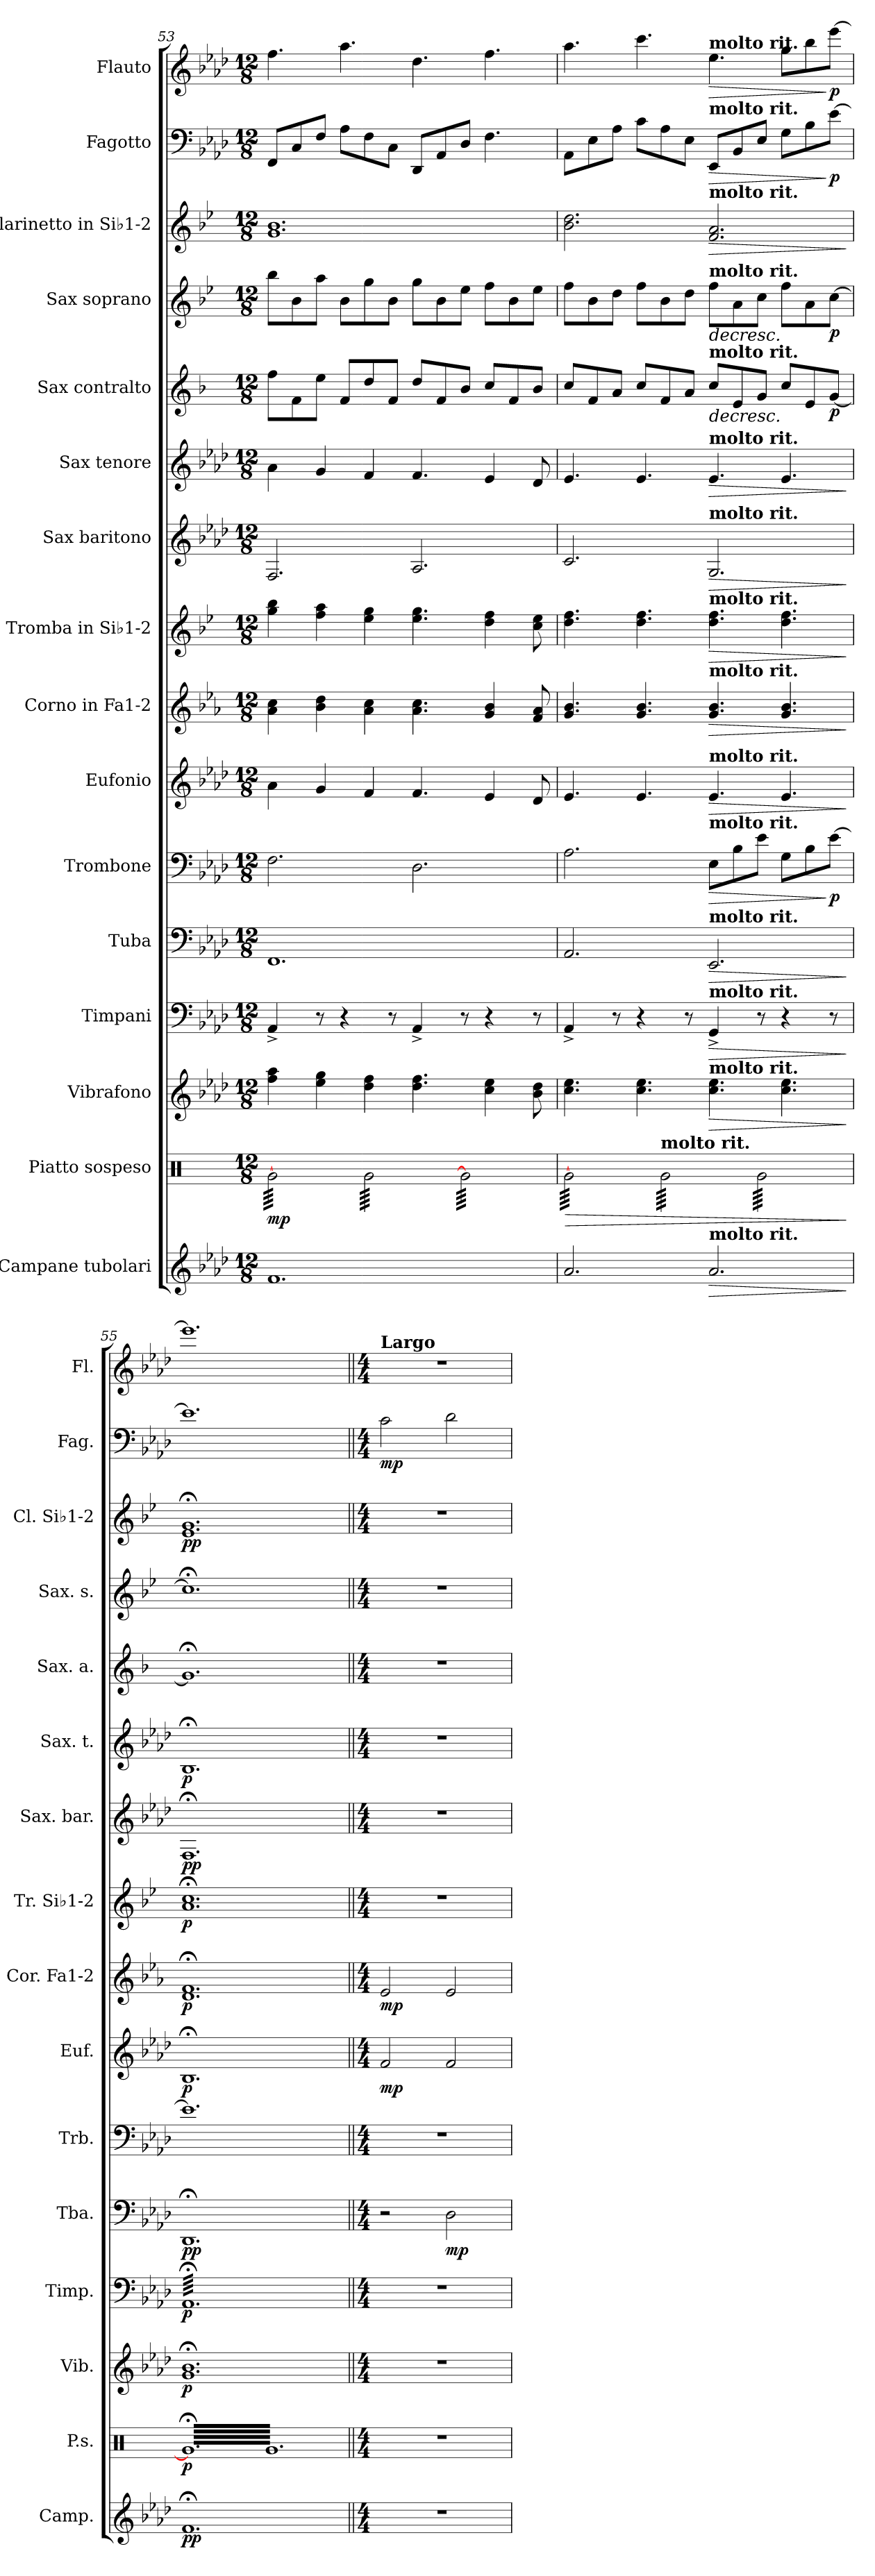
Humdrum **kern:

**kern	**dynam	**kern	**dynam	**kern	**dynam	**kern	**dynam	**kern	**dynam	**kern	**dynam	**kern	**dynam	**kern	**dynam	**kern	**dynam	**kern	**dynam	**kern	**dynam	**kern	**dynam	**kern	**dynam	**kern	**dynam	**kern	**dynam	**kern	**dynam
*part16	*part16	*part15	*part15	*part14	*part14	*part13	*part13	*part12	*part12	*part11	*part11	*part10	*part10	*part9	*part9	*part8	*part8	*part7	*part7	*part6	*part6	*part5	*part5	*part4	*part4	*part3	*part3	*part2	*part2	*part1	*part1
*staff16	*staff16	*staff15	*staff15	*staff14	*staff14	*staff13	*staff13	*staff12	*staff12	*staff11	*staff11	*staff10	*staff10	*staff9	*staff9	*staff8	*staff8	*staff7	*staff7	*staff6	*staff6	*staff5	*staff5	*staff4	*staff4	*staff3	*staff3	*staff2	*staff2	*staff1	*staff1
*I"Campane tubolari	*	*I"Piatto sospeso	*	*I"Vibrafono	*	*I"Timpani	*	*I"Tuba	*	*I"Trombone	*	*I"Eufonio	*	*I"Corno in Fa1-2	*	*I"Tromba in Si♭1-2	*	*I"Sax baritono	*	*I"Sax tenore	*	*I"Sax contralto	*	*I"Sax soprano	*	*I"Clarinetto in Si♭1-2	*	*I"Fagotto	*	*I"Flauto	*
*I'Camp.	*	*I'P.s.	*	*I'Vib.	*	*I'Timp.	*	*I'Tba.	*	*I'Trb.	*	*I'Euf.	*	*I'Cor. Fa1-2	*	*I'Tr. Si♭1-2	*	*I'Sax. bar.	*	*I'Sax. t.	*	*I'Sax. a.	*	*I'Sax. s.	*	*I'Cl. Si♭1-2	*	*I'Fag.	*	*I'Fl.	*
*clefG2	*	*clefX	*	*clefG2	*	*clefF4	*	*clefF4	*	*clefF4	*	*clefG2	*	*clefG2	*	*clefG2	*	*clefG2	*	*clefG2	*	*clefG2	*	*clefG2	*	*clefG2	*	*clefF4	*	*clefG2	*
*	*	*	*	*	*	*	*	*	*	*	*	*ITrd8c14	*	*ITrd4c7	*	*ITrd1c2	*	*ITrd12c21	*	*ITrd8c14	*	*ITrd5c9	*	*ITrd1c2	*	*ITrd1c2	*	*	*	*	*
*k[b-e-a-d-]	*	*k[]	*	*k[b-e-a-d-]	*	*k[b-e-a-d-]	*	*k[b-e-a-d-]	*	*k[b-e-a-d-]	*	*k[b-e-a-d-]	*	*k[b-e-a-d-]	*	*k[b-e-a-d-]	*	*k[b-e-a-d-]	*	*k[b-e-a-d-]	*	*k[b-e-a-d-]	*	*k[b-e-a-d-]	*	*k[b-e-a-d-]	*	*k[b-e-a-d-]	*	*k[b-e-a-d-]	*
*M12/8	*	*M12/8	*	*M12/8	*	*M12/8	*	*M12/8	*	*M12/8	*	*M12/8	*	*M12/8	*	*M12/8	*	*M12/8	*	*M12/8	*	*M12/8	*	*M12/8	*	*M12/8	*	*M12/8	*	*M12/8	*
=53	=53	=53	=53	=53	=53	=53	=53	=53	=53	=53	=53	=53	=53	=53	=53	=53	=53	=53	=53	=53	=53	=53	=53	=53	=53	=53	=53	=53	=53	=53	=53
!	!	!	!LO:DY:b	!	!	!	!	!	!	!	!	!	!	!	!	!	!	!	!	!	!	!	!	!	!	!	!	!	!	!	!
*	*	*tremolo	*	*	*	*	*	*	*	*	*	*	*	*	*	*	*	*	*	*	*	*	*	*	*	*	*	*	*	*	*
1.f	.	[64Rg\LLLL	mp	4ff\ 4aa-\	.	4AA-^/	.	1.FF	.	2.F\	.	4A-\	.	4d-\ 4f\	.	4ff\ 4aa-\	.	2.FF/	.	4A-\	.	8a-\L	.	8aa-\L	.	1.f 1.a-	.	8FF/L	.	4.ff\	.
.	.	64Rg\	.	.	.	.	.	.	.	.	.	.	.	.	.	.	.	.	.	.	.	.	.	.	.	.	.	.	.	.	.
.	.	64Rg\	.	.	.	.	.	.	.	.	.	.	.	.	.	.	.	.	.	.	.	.	.	.	.	.	.	.	.	.	.
.	.	64Rg\	.	.	.	.	.	.	.	.	.	.	.	.	.	.	.	.	.	.	.	.	.	.	.	.	.	.	.	.	.
.	.	64Rg\	.	.	.	.	.	.	.	.	.	.	.	.	.	.	.	.	.	.	.	.	.	.	.	.	.	.	.	.	.
.	.	64Rg\	.	.	.	.	.	.	.	.	.	.	.	.	.	.	.	.	.	.	.	.	.	.	.	.	.	.	.	.	.
.	.	64Rg\	.	.	.	.	.	.	.	.	.	.	.	.	.	.	.	.	.	.	.	.	.	.	.	.	.	.	.	.	.
.	.	64Rg\	.	.	.	.	.	.	.	.	.	.	.	.	.	.	.	.	.	.	.	.	.	.	.	.	.	.	.	.	.
.	.	64Rg\	.	.	.	.	.	.	.	.	.	.	.	.	.	.	.	.	.	.	.	8A-\	.	8a-\	.	.	.	8C/	.	.	.
.	.	64Rg\	.	.	.	.	.	.	.	.	.	.	.	.	.	.	.	.	.	.	.	.	.	.	.	.	.	.	.	.	.
.	.	64Rg\	.	.	.	.	.	.	.	.	.	.	.	.	.	.	.	.	.	.	.	.	.	.	.	.	.	.	.	.	.
.	.	64Rg\	.	.	.	.	.	.	.	.	.	.	.	.	.	.	.	.	.	.	.	.	.	.	.	.	.	.	.	.	.
.	.	64Rg\	.	.	.	.	.	.	.	.	.	.	.	.	.	.	.	.	.	.	.	.	.	.	.	.	.	.	.	.	.
.	.	64Rg\	.	.	.	.	.	.	.	.	.	.	.	.	.	.	.	.	.	.	.	.	.	.	.	.	.	.	.	.	.
.	.	64Rg\	.	.	.	.	.	.	.	.	.	.	.	.	.	.	.	.	.	.	.	.	.	.	.	.	.	.	.	.	.
.	.	64Rg\	.	.	.	.	.	.	.	.	.	.	.	.	.	.	.	.	.	.	.	.	.	.	.	.	.	.	.	.	.
.	.	64Rg\	.	4ee-\ 4gg\	.	8r	.	.	.	.	.	4G/	.	4e-\ 4g\	.	4ee-\ 4gg\	.	.	.	4G/	.	8g\J	.	8gg\J	.	.	.	8F/J	.	.	.
.	.	64Rg\	.	.	.	.	.	.	.	.	.	.	.	.	.	.	.	.	.	.	.	.	.	.	.	.	.	.	.	.	.
.	.	64Rg\	.	.	.	.	.	.	.	.	.	.	.	.	.	.	.	.	.	.	.	.	.	.	.	.	.	.	.	.	.
.	.	64Rg\	.	.	.	.	.	.	.	.	.	.	.	.	.	.	.	.	.	.	.	.	.	.	.	.	.	.	.	.	.
.	.	64Rg\	.	.	.	.	.	.	.	.	.	.	.	.	.	.	.	.	.	.	.	.	.	.	.	.	.	.	.	.	.
.	.	64Rg\	.	.	.	.	.	.	.	.	.	.	.	.	.	.	.	.	.	.	.	.	.	.	.	.	.	.	.	.	.
.	.	64Rg\	.	.	.	.	.	.	.	.	.	.	.	.	.	.	.	.	.	.	.	.	.	.	.	.	.	.	.	.	.
.	.	64Rg\	.	.	.	.	.	.	.	.	.	.	.	.	.	.	.	.	.	.	.	.	.	.	.	.	.	.	.	.	.
.	.	64Rg\	.	.	.	4r	.	.	.	.	.	.	.	.	.	.	.	.	.	.	.	8A-/L	.	8a-\L	.	.	.	8A-\L	.	4.aa-\	.
.	.	64Rg\	.	.	.	.	.	.	.	.	.	.	.	.	.	.	.	.	.	.	.	.	.	.	.	.	.	.	.	.	.
.	.	64Rg\	.	.	.	.	.	.	.	.	.	.	.	.	.	.	.	.	.	.	.	.	.	.	.	.	.	.	.	.	.
.	.	64Rg\	.	.	.	.	.	.	.	.	.	.	.	.	.	.	.	.	.	.	.	.	.	.	.	.	.	.	.	.	.
.	.	64Rg\	.	.	.	.	.	.	.	.	.	.	.	.	.	.	.	.	.	.	.	.	.	.	.	.	.	.	.	.	.
.	.	64Rg\	.	.	.	.	.	.	.	.	.	.	.	.	.	.	.	.	.	.	.	.	.	.	.	.	.	.	.	.	.
.	.	64Rg\	.	.	.	.	.	.	.	.	.	.	.	.	.	.	.	.	.	.	.	.	.	.	.	.	.	.	.	.	.
.	.	64Rg\JJJJ	.	.	.	.	.	.	.	.	.	.	.	.	.	.	.	.	.	.	.	.	.	.	.	.	.	.	.	.	.
.	.	64Rg\LLLL	.	4dd-\ 4ff\	.	.	.	.	.	.	.	4F/	.	4d-\ 4f\	.	4dd-\ 4ff\	.	.	.	4F/	.	8f/	.	8ff\	.	.	.	8F\	.	.	.
.	.	64Rg\	.	.	.	.	.	.	.	.	.	.	.	.	.	.	.	.	.	.	.	.	.	.	.	.	.	.	.	.	.
.	.	64Rg\	.	.	.	.	.	.	.	.	.	.	.	.	.	.	.	.	.	.	.	.	.	.	.	.	.	.	.	.	.
.	.	64Rg\	.	.	.	.	.	.	.	.	.	.	.	.	.	.	.	.	.	.	.	.	.	.	.	.	.	.	.	.	.
.	.	64Rg\	.	.	.	.	.	.	.	.	.	.	.	.	.	.	.	.	.	.	.	.	.	.	.	.	.	.	.	.	.
.	.	64Rg\	.	.	.	.	.	.	.	.	.	.	.	.	.	.	.	.	.	.	.	.	.	.	.	.	.	.	.	.	.
.	.	64Rg\	.	.	.	.	.	.	.	.	.	.	.	.	.	.	.	.	.	.	.	.	.	.	.	.	.	.	.	.	.
.	.	64Rg\	.	.	.	.	.	.	.	.	.	.	.	.	.	.	.	.	.	.	.	.	.	.	.	.	.	.	.	.	.
.	.	64Rg\	.	.	.	8r	.	.	.	.	.	.	.	.	.	.	.	.	.	.	.	8A-/J	.	8a-\J	.	.	.	8C\J	.	.	.
.	.	64Rg\	.	.	.	.	.	.	.	.	.	.	.	.	.	.	.	.	.	.	.	.	.	.	.	.	.	.	.	.	.
.	.	64Rg\	.	.	.	.	.	.	.	.	.	.	.	.	.	.	.	.	.	.	.	.	.	.	.	.	.	.	.	.	.
.	.	64Rg\	.	.	.	.	.	.	.	.	.	.	.	.	.	.	.	.	.	.	.	.	.	.	.	.	.	.	.	.	.
.	.	64Rg\	.	.	.	.	.	.	.	.	.	.	.	.	.	.	.	.	.	.	.	.	.	.	.	.	.	.	.	.	.
.	.	64Rg\	.	.	.	.	.	.	.	.	.	.	.	.	.	.	.	.	.	.	.	.	.	.	.	.	.	.	.	.	.
.	.	64Rg\	.	.	.	.	.	.	.	.	.	.	.	.	.	.	.	.	.	.	.	.	.	.	.	.	.	.	.	.	.
.	.	64Rg\	.	.	.	.	.	.	.	.	.	.	.	.	.	.	.	.	.	.	.	.	.	.	.	.	.	.	.	.	.
.	.	64Rg\	.	4.dd-\ 4.ff\	.	4AA-^/	.	.	.	2.D-\	.	4.F/	.	4.d-\ 4.f\	.	4.dd-\ 4.ff\	.	2.AA-/	.	4.F/	.	8f/L	.	8ff\L	.	.	.	8DD-/L	.	4.dd-\	.
.	.	64Rg\	.	.	.	.	.	.	.	.	.	.	.	.	.	.	.	.	.	.	.	.	.	.	.	.	.	.	.	.	.
.	.	64Rg\	.	.	.	.	.	.	.	.	.	.	.	.	.	.	.	.	.	.	.	.	.	.	.	.	.	.	.	.	.
.	.	64Rg\	.	.	.	.	.	.	.	.	.	.	.	.	.	.	.	.	.	.	.	.	.	.	.	.	.	.	.	.	.
.	.	64Rg\	.	.	.	.	.	.	.	.	.	.	.	.	.	.	.	.	.	.	.	.	.	.	.	.	.	.	.	.	.
.	.	64Rg\	.	.	.	.	.	.	.	.	.	.	.	.	.	.	.	.	.	.	.	.	.	.	.	.	.	.	.	.	.
.	.	64Rg\	.	.	.	.	.	.	.	.	.	.	.	.	.	.	.	.	.	.	.	.	.	.	.	.	.	.	.	.	.
.	.	64Rg\	.	.	.	.	.	.	.	.	.	.	.	.	.	.	.	.	.	.	.	.	.	.	.	.	.	.	.	.	.
.	.	64Rg\	.	.	.	.	.	.	.	.	.	.	.	.	.	.	.	.	.	.	.	8A-/	.	8a-\	.	.	.	8AA-/	.	.	.
.	.	64Rg\	.	.	.	.	.	.	.	.	.	.	.	.	.	.	.	.	.	.	.	.	.	.	.	.	.	.	.	.	.
.	.	64Rg\	.	.	.	.	.	.	.	.	.	.	.	.	.	.	.	.	.	.	.	.	.	.	.	.	.	.	.	.	.
.	.	64Rg\	.	.	.	.	.	.	.	.	.	.	.	.	.	.	.	.	.	.	.	.	.	.	.	.	.	.	.	.	.
.	.	64Rg\	.	.	.	.	.	.	.	.	.	.	.	.	.	.	.	.	.	.	.	.	.	.	.	.	.	.	.	.	.
.	.	64Rg\	.	.	.	.	.	.	.	.	.	.	.	.	.	.	.	.	.	.	.	.	.	.	.	.	.	.	.	.	.
.	.	64Rg\	.	.	.	.	.	.	.	.	.	.	.	.	.	.	.	.	.	.	.	.	.	.	.	.	.	.	.	.	.
.	.	64Rg\JJJJ	.	.	.	.	.	.	.	.	.	.	.	.	.	.	.	.	.	.	.	.	.	.	.	.	.	.	.	.	.
.	.	64Rg\]LLLL	.	.	.	8r	.	.	.	.	.	.	.	.	.	.	.	.	.	.	.	8d-/J	.	8dd-\J	.	.	.	8D-/J	.	.	.
.	.	64Rg\	.	.	.	.	.	.	.	.	.	.	.	.	.	.	.	.	.	.	.	.	.	.	.	.	.	.	.	.	.
.	.	64Rg\	.	.	.	.	.	.	.	.	.	.	.	.	.	.	.	.	.	.	.	.	.	.	.	.	.	.	.	.	.
.	.	64Rg\	.	.	.	.	.	.	.	.	.	.	.	.	.	.	.	.	.	.	.	.	.	.	.	.	.	.	.	.	.
.	.	64Rg\	.	.	.	.	.	.	.	.	.	.	.	.	.	.	.	.	.	.	.	.	.	.	.	.	.	.	.	.	.
.	.	64Rg\	.	.	.	.	.	.	.	.	.	.	.	.	.	.	.	.	.	.	.	.	.	.	.	.	.	.	.	.	.
.	.	64Rg\	.	.	.	.	.	.	.	.	.	.	.	.	.	.	.	.	.	.	.	.	.	.	.	.	.	.	.	.	.
.	.	64Rg\	.	.	.	.	.	.	.	.	.	.	.	.	.	.	.	.	.	.	.	.	.	.	.	.	.	.	.	.	.
.	.	64Rg\	.	4cc\ 4ee-\	.	4r	.	.	.	.	.	4E-/	.	4c/ 4e-/	.	4cc\ 4ee-\	.	.	.	4E-/	.	8e-/L	.	8ee-\L	.	.	.	4.F\	.	4.ff\	.
.	.	64Rg\	.	.	.	.	.	.	.	.	.	.	.	.	.	.	.	.	.	.	.	.	.	.	.	.	.	.	.	.	.
.	.	64Rg\	.	.	.	.	.	.	.	.	.	.	.	.	.	.	.	.	.	.	.	.	.	.	.	.	.	.	.	.	.
.	.	64Rg\	.	.	.	.	.	.	.	.	.	.	.	.	.	.	.	.	.	.	.	.	.	.	.	.	.	.	.	.	.
.	.	64Rg\	.	.	.	.	.	.	.	.	.	.	.	.	.	.	.	.	.	.	.	.	.	.	.	.	.	.	.	.	.
.	.	64Rg\	.	.	.	.	.	.	.	.	.	.	.	.	.	.	.	.	.	.	.	.	.	.	.	.	.	.	.	.	.
.	.	64Rg\	.	.	.	.	.	.	.	.	.	.	.	.	.	.	.	.	.	.	.	.	.	.	.	.	.	.	.	.	.
.	.	64Rg\	.	.	.	.	.	.	.	.	.	.	.	.	.	.	.	.	.	.	.	.	.	.	.	.	.	.	.	.	.
.	.	64Rg\	.	.	.	.	.	.	.	.	.	.	.	.	.	.	.	.	.	.	.	8A-/	.	8a-\	.	.	.	.	.	.	.
.	.	64Rg\	.	.	.	.	.	.	.	.	.	.	.	.	.	.	.	.	.	.	.	.	.	.	.	.	.	.	.	.	.
.	.	64Rg\	.	.	.	.	.	.	.	.	.	.	.	.	.	.	.	.	.	.	.	.	.	.	.	.	.	.	.	.	.
.	.	64Rg\	.	.	.	.	.	.	.	.	.	.	.	.	.	.	.	.	.	.	.	.	.	.	.	.	.	.	.	.	.
.	.	64Rg\	.	.	.	.	.	.	.	.	.	.	.	.	.	.	.	.	.	.	.	.	.	.	.	.	.	.	.	.	.
.	.	64Rg\	.	.	.	.	.	.	.	.	.	.	.	.	.	.	.	.	.	.	.	.	.	.	.	.	.	.	.	.	.
.	.	64Rg\	.	.	.	.	.	.	.	.	.	.	.	.	.	.	.	.	.	.	.	.	.	.	.	.	.	.	.	.	.
.	.	64Rg\	.	.	.	.	.	.	.	.	.	.	.	.	.	.	.	.	.	.	.	.	.	.	.	.	.	.	.	.	.
.	.	64Rg\	.	8b-\ 8dd-\	.	8r	.	.	.	.	.	8D-/	.	8B-/ 8d-/	.	8b-\ 8dd-\	.	.	.	8D-/	.	8d-/J	.	8dd-\J	.	.	.	.	.	.	.
.	.	64Rg\	.	.	.	.	.	.	.	.	.	.	.	.	.	.	.	.	.	.	.	.	.	.	.	.	.	.	.	.	.
.	.	64Rg\	.	.	.	.	.	.	.	.	.	.	.	.	.	.	.	.	.	.	.	.	.	.	.	.	.	.	.	.	.
.	.	64Rg\	.	.	.	.	.	.	.	.	.	.	.	.	.	.	.	.	.	.	.	.	.	.	.	.	.	.	.	.	.
.	.	64Rg\	.	.	.	.	.	.	.	.	.	.	.	.	.	.	.	.	.	.	.	.	.	.	.	.	.	.	.	.	.
.	.	64Rg\	.	.	.	.	.	.	.	.	.	.	.	.	.	.	.	.	.	.	.	.	.	.	.	.	.	.	.	.	.
.	.	64Rg\	.	.	.	.	.	.	.	.	.	.	.	.	.	.	.	.	.	.	.	.	.	.	.	.	.	.	.	.	.
.	.	64Rg\JJJJ	.	.	.	.	.	.	.	.	.	.	.	.	.	.	.	.	.	.	.	.	.	.	.	.	.	.	.	.	.
=54	=54	=54	=54	=54	=54	=54	=54	=54	=54	=54	=54	=54	=54	=54	=54	=54	=54	=54	=54	=54	=54	=54	=54	=54	=54	=54	=54	=54	=54	=54	=54
!	!	!	!LO:HP:b	!	!	!	!	!	!	!	!	!	!	!	!	!	!	!	!	!	!	!	!	!	!	!	!	!	!	!	!
2.a-/	.	[64Rg\LLLL	>	4.cc\ 4.ee-\	.	4AA-^/	.	2.AA-/	.	2.A-\	.	4.E-/	.	4.c/ 4.e-/	.	4.cc\ 4.ee-\	.	2.C/	.	4.E-/	.	8e-/L	.	8ee-\L	.	2.a-\ 2.cc\	.	8AA-\L	.	4.aa-\	.
.	.	64Rg\	.	.	.	.	.	.	.	.	.	.	.	.	.	.	.	.	.	.	.	.	.	.	.	.	.	.	.	.	.
.	.	64Rg\	.	.	.	.	.	.	.	.	.	.	.	.	.	.	.	.	.	.	.	.	.	.	.	.	.	.	.	.	.
.	.	64Rg\	.	.	.	.	.	.	.	.	.	.	.	.	.	.	.	.	.	.	.	.	.	.	.	.	.	.	.	.	.
.	.	64Rg\	.	.	.	.	.	.	.	.	.	.	.	.	.	.	.	.	.	.	.	.	.	.	.	.	.	.	.	.	.
.	.	64Rg\	.	.	.	.	.	.	.	.	.	.	.	.	.	.	.	.	.	.	.	.	.	.	.	.	.	.	.	.	.
.	.	64Rg\	.	.	.	.	.	.	.	.	.	.	.	.	.	.	.	.	.	.	.	.	.	.	.	.	.	.	.	.	.
.	.	64Rg\	.	.	.	.	.	.	.	.	.	.	.	.	.	.	.	.	.	.	.	.	.	.	.	.	.	.	.	.	.
.	.	64Rg\	.	.	.	.	.	.	.	.	.	.	.	.	.	.	.	.	.	.	.	8A-/	.	8a-\	.	.	.	8E-\	.	.	.
.	.	64Rg\	.	.	.	.	.	.	.	.	.	.	.	.	.	.	.	.	.	.	.	.	.	.	.	.	.	.	.	.	.
.	.	64Rg\	.	.	.	.	.	.	.	.	.	.	.	.	.	.	.	.	.	.	.	.	.	.	.	.	.	.	.	.	.
.	.	64Rg\	.	.	.	.	.	.	.	.	.	.	.	.	.	.	.	.	.	.	.	.	.	.	.	.	.	.	.	.	.
.	.	64Rg\	.	.	.	.	.	.	.	.	.	.	.	.	.	.	.	.	.	.	.	.	.	.	.	.	.	.	.	.	.
.	.	64Rg\	.	.	.	.	.	.	.	.	.	.	.	.	.	.	.	.	.	.	.	.	.	.	.	.	.	.	.	.	.
.	.	64Rg\	.	.	.	.	.	.	.	.	.	.	.	.	.	.	.	.	.	.	.	.	.	.	.	.	.	.	.	.	.
.	.	64Rg\	.	.	.	.	.	.	.	.	.	.	.	.	.	.	.	.	.	.	.	.	.	.	.	.	.	.	.	.	.
.	.	64Rg\	.	.	.	8r	.	.	.	.	.	.	.	.	.	.	.	.	.	.	.	8c/J	.	8cc\J	.	.	.	8A-\J	.	.	.
.	.	64Rg\	.	.	.	.	.	.	.	.	.	.	.	.	.	.	.	.	.	.	.	.	.	.	.	.	.	.	.	.	.
.	.	64Rg\	.	.	.	.	.	.	.	.	.	.	.	.	.	.	.	.	.	.	.	.	.	.	.	.	.	.	.	.	.
.	.	64Rg\	.	.	.	.	.	.	.	.	.	.	.	.	.	.	.	.	.	.	.	.	.	.	.	.	.	.	.	.	.
.	.	64Rg\	.	.	.	.	.	.	.	.	.	.	.	.	.	.	.	.	.	.	.	.	.	.	.	.	.	.	.	.	.
.	.	64Rg\	.	.	.	.	.	.	.	.	.	.	.	.	.	.	.	.	.	.	.	.	.	.	.	.	.	.	.	.	.
.	.	64Rg\	.	.	.	.	.	.	.	.	.	.	.	.	.	.	.	.	.	.	.	.	.	.	.	.	.	.	.	.	.
.	.	64Rg\	.	.	.	.	.	.	.	.	.	.	.	.	.	.	.	.	.	.	.	.	.	.	.	.	.	.	.	.	.
.	.	64Rg\	.	4.cc\ 4.ee-\	.	4r	.	.	.	.	.	4.E-/	.	4.c/ 4.e-/	.	4.cc\ 4.ee-\	.	.	.	4.E-/	.	8e-/L	.	8ee-\L	.	.	.	8c\L	.	4.ccc\	.
.	.	64Rg\	.	.	.	.	.	.	.	.	.	.	.	.	.	.	.	.	.	.	.	.	.	.	.	.	.	.	.	.	.
.	.	64Rg\	.	.	.	.	.	.	.	.	.	.	.	.	.	.	.	.	.	.	.	.	.	.	.	.	.	.	.	.	.
.	.	64Rg\	.	.	.	.	.	.	.	.	.	.	.	.	.	.	.	.	.	.	.	.	.	.	.	.	.	.	.	.	.
.	.	64Rg\	.	.	.	.	.	.	.	.	.	.	.	.	.	.	.	.	.	.	.	.	.	.	.	.	.	.	.	.	.
.	.	64Rg\	.	.	.	.	.	.	.	.	.	.	.	.	.	.	.	.	.	.	.	.	.	.	.	.	.	.	.	.	.
.	.	64Rg\	.	.	.	.	.	.	.	.	.	.	.	.	.	.	.	.	.	.	.	.	.	.	.	.	.	.	.	.	.
.	.	64Rg\JJJJ	.	.	.	.	.	.	.	.	.	.	.	.	.	.	.	.	.	.	.	.	.	.	.	.	.	.	.	.	.
!	!	!LO:TX:a:B:t=molto rit.	!	!	!	!	!	!	!	!	!	!	!	!	!	!	!	!	!	!	!	!	!	!	!	!	!	!	!	!	!
.	.	64Rg\LLLL	.	.	.	.	.	.	.	.	.	.	.	.	.	.	.	.	.	.	.	8A-/	.	8a-\	.	.	.	8A-\	.	.	.
.	.	64Rg\	.	.	.	.	.	.	.	.	.	.	.	.	.	.	.	.	.	.	.	.	.	.	.	.	.	.	.	.	.
.	.	64Rg\	.	.	.	.	.	.	.	.	.	.	.	.	.	.	.	.	.	.	.	.	.	.	.	.	.	.	.	.	.
.	.	64Rg\	.	.	.	.	.	.	.	.	.	.	.	.	.	.	.	.	.	.	.	.	.	.	.	.	.	.	.	.	.
.	.	64Rg\	.	.	.	.	.	.	.	.	.	.	.	.	.	.	.	.	.	.	.	.	.	.	.	.	.	.	.	.	.
.	.	64Rg\	.	.	.	.	.	.	.	.	.	.	.	.	.	.	.	.	.	.	.	.	.	.	.	.	.	.	.	.	.
.	.	64Rg\	.	.	.	.	.	.	.	.	.	.	.	.	.	.	.	.	.	.	.	.	.	.	.	.	.	.	.	.	.
.	.	64Rg\	.	.	.	.	.	.	.	.	.	.	.	.	.	.	.	.	.	.	.	.	.	.	.	.	.	.	.	.	.
.	.	64Rg\	.	.	.	8r	.	.	.	.	.	.	.	.	.	.	.	.	.	.	.	8c/J	.	8cc\J	.	.	.	8E-\J	.	.	.
.	.	64Rg\	.	.	.	.	.	.	.	.	.	.	.	.	.	.	.	.	.	.	.	.	.	.	.	.	.	.	.	.	.
.	.	64Rg\	.	.	.	.	.	.	.	.	.	.	.	.	.	.	.	.	.	.	.	.	.	.	.	.	.	.	.	.	.
.	.	64Rg\	.	.	.	.	.	.	.	.	.	.	.	.	.	.	.	.	.	.	.	.	.	.	.	.	.	.	.	.	.
.	.	64Rg\	.	.	.	.	.	.	.	.	.	.	.	.	.	.	.	.	.	.	.	.	.	.	.	.	.	.	.	.	.
.	.	64Rg\	.	.	.	.	.	.	.	.	.	.	.	.	.	.	.	.	.	.	.	.	.	.	.	.	.	.	.	.	.
.	.	64Rg\	.	.	.	.	.	.	.	.	.	.	.	.	.	.	.	.	.	.	.	.	.	.	.	.	.	.	.	.	.
.	.	64Rg\	.	.	.	.	.	.	.	.	.	.	.	.	.	.	.	.	.	.	.	.	.	.	.	.	.	.	.	.	.
*	*	*	*	*	*	*	*	*	*	*	*	*	*	*	*	*	*	*	*	*	*	*	*	*	*	*	*	*	*	*MM135	*
!	!	!	!	!	!	!	!	!	!	!	!	!	!	!	!	!	!	!	!	!	!	!	!	!	!	!	!	!	!	!LO:TX:a:B:t=molto rit.	!
!	!	!	!	!	!	!	!	!	!	!	!	!	!	!	!	!	!	!	!	!	!	!	!	!	!	!	!	!LO:TX:a:B:t=molto rit.	!	!	!
!	!	!	!	!	!	!	!	!	!	!	!	!	!	!	!	!	!	!	!	!	!	!	!	!	!	!LO:TX:a:B:t=molto rit.	!	!	!	!	!
!	!	!	!	!	!	!	!	!	!	!	!	!	!	!	!	!	!	!	!	!	!	!	!	!LO:TX:a:B:t=molto rit.	!	!	!	!	!	!	!
!	!	!	!	!	!	!	!	!	!	!	!	!	!	!	!	!	!	!	!	!	!	!LO:TX:a:B:t=molto rit.	!	!	!	!	!	!	!	!	!
!	!	!	!	!	!	!	!	!	!	!	!	!	!	!	!	!	!	!	!	!LO:TX:a:B:t=molto rit.	!	!	!	!	!	!	!	!	!	!	!
!	!	!	!	!	!	!	!	!	!	!	!	!	!	!	!	!	!	!LO:TX:a:B:t=molto rit.	!	!	!	!	!	!	!	!	!	!	!	!	!
!	!	!	!	!	!	!	!	!	!	!	!	!	!	!	!	!LO:TX:a:B:t=molto rit.	!	!	!	!	!	!	!	!	!	!	!	!	!	!	!
!	!	!	!	!	!	!	!	!	!	!	!	!	!	!LO:TX:a:B:t=molto rit.	!	!	!	!	!	!	!	!	!	!	!	!	!	!	!	!	!
!	!	!	!	!	!	!	!	!	!	!	!	!LO:TX:a:B:t=molto rit.	!	!	!	!	!	!	!	!	!	!	!	!	!	!	!	!	!	!	!
!	!	!	!	!	!	!	!	!	!	!LO:TX:a:B:t=molto rit.	!	!	!	!	!	!	!	!	!	!	!	!	!	!	!	!	!	!	!	!	!
!	!	!	!	!	!	!	!	!LO:TX:a:B:t=molto rit.	!	!	!	!	!	!	!	!	!	!	!	!	!	!	!	!	!	!	!	!	!	!	!
!	!	!	!	!	!	!LO:TX:a:B:t=molto rit.	!	!	!	!	!	!	!	!	!	!	!	!	!	!	!	!	!	!	!	!	!	!	!	!	!
!	!	!	!	!LO:TX:a:B:t=molto rit.	!	!	!	!	!	!	!	!	!	!	!	!	!	!	!	!	!	!	!	!	!	!	!	!	!	!	!
!LO:TX:a:B:t=molto rit.	!	!	!	!	!	!	!	!	!	!	!	!	!	!	!	!	!	!	!	!	!	!	!	!	!	!	!	!	!	!	!
!	!LO:HP:b	!	!	!	!LO:HP:b	!	!LO:HP:b	!	!LO:HP:b	!	!LO:HP:b	!	!LO:HP:b	!	!LO:HP:b	!	!LO:HP:b	!	!LO:HP:b	!	!LO:HP:b	!	!LO:HP:b	!	!LO:HP:b	!	!LO:HP:b	!	!LO:HP:b	!	!LO:HP:b
2.a-/	>	64Rg\	.	4.cc\ 4.ee-\	>	4GG^/	>	2.EE-/	>	8E-\L	>	4.E-/	>	4.c/ 4.e-/	>	4.cc\ 4.ee-\	>	2.GG/	>	4.E-/	>	8e-/L	>	8ee-\L	>	2.e-/ 2.g/	>	8EE-/L	>	4.ee-\	>
.	.	64Rg\	.	.	.	.	.	.	.	.	.	.	.	.	.	.	.	.	.	.	.	.	.	.	.	.	.	.	.	.	.
.	.	64Rg\	.	.	.	.	.	.	.	.	.	.	.	.	.	.	.	.	.	.	.	.	.	.	.	.	.	.	.	.	.
.	.	64Rg\	.	.	.	.	.	.	.	.	.	.	.	.	.	.	.	.	.	.	.	.	.	.	.	.	.	.	.	.	.
.	.	64Rg\	.	.	.	.	.	.	.	.	.	.	.	.	.	.	.	.	.	.	.	.	.	.	.	.	.	.	.	.	.
.	.	64Rg\	.	.	.	.	.	.	.	.	.	.	.	.	.	.	.	.	.	.	.	.	.	.	.	.	.	.	.	.	.
.	.	64Rg\	.	.	.	.	.	.	.	.	.	.	.	.	.	.	.	.	.	.	.	.	.	.	.	.	.	.	.	.	.
.	.	64Rg\	.	.	.	.	.	.	.	.	.	.	.	.	.	.	.	.	.	.	.	.	.	.	.	.	.	.	.	.	.
.	.	64Rg\	.	.	.	.	.	.	.	8B-\	.	.	.	.	.	.	.	.	.	.	.	8G/	.	8g\	.	.	.	8BB-/	.	.	.
.	.	64Rg\	.	.	.	.	.	.	.	.	.	.	.	.	.	.	.	.	.	.	.	.	.	.	.	.	.	.	.	.	.
.	.	64Rg\	.	.	.	.	.	.	.	.	.	.	.	.	.	.	.	.	.	.	.	.	.	.	.	.	.	.	.	.	.
.	.	64Rg\	.	.	.	.	.	.	.	.	.	.	.	.	.	.	.	.	.	.	.	.	.	.	.	.	.	.	.	.	.
.	.	64Rg\	.	.	.	.	.	.	.	.	.	.	.	.	.	.	.	.	.	.	.	.	.	.	.	.	.	.	.	.	.
.	.	64Rg\	.	.	.	.	.	.	.	.	.	.	.	.	.	.	.	.	.	.	.	.	.	.	.	.	.	.	.	.	.
.	.	64Rg\	.	.	.	.	.	.	.	.	.	.	.	.	.	.	.	.	.	.	.	.	.	.	.	.	.	.	.	.	.
.	.	64Rg\JJJJ	.	.	.	.	.	.	.	.	.	.	.	.	.	.	.	.	.	.	.	.	.	.	.	.	.	.	.	.	.
.	.	64Rg\LLLL	.	.	.	8r	.	.	.	8e-\J	.	.	.	.	.	.	.	.	.	.	.	8B-/J	.	8b-\J	.	.	.	8E-/J	.	.	.
.	.	64Rg\	.	.	.	.	.	.	.	.	.	.	.	.	.	.	.	.	.	.	.	.	.	.	.	.	.	.	.	.	.
.	.	64Rg\	.	.	.	.	.	.	.	.	.	.	.	.	.	.	.	.	.	.	.	.	.	.	.	.	.	.	.	.	.
.	.	64Rg\	.	.	.	.	.	.	.	.	.	.	.	.	.	.	.	.	.	.	.	.	.	.	.	.	.	.	.	.	.
.	.	64Rg\	.	.	.	.	.	.	.	.	.	.	.	.	.	.	.	.	.	.	.	.	.	.	.	.	.	.	.	.	.
.	.	64Rg\	.	.	.	.	.	.	.	.	.	.	.	.	.	.	.	.	.	.	.	.	.	.	.	.	.	.	.	.	.
.	.	64Rg\	.	.	.	.	.	.	.	.	.	.	.	.	.	.	.	.	.	.	.	.	.	.	.	.	.	.	.	.	.
.	.	64Rg\	.	.	.	.	.	.	.	.	.	.	.	.	.	.	.	.	.	.	.	.	.	.	.	.	.	.	.	.	.
*	*	*	*	*	*	*	*	*	*	*	*	*	*	*	*	*	*	*	*	*	*	*	*	*	*	*	*	*	*	*MM120	*
.	.	64Rg\	.	4.cc\ 4.ee-\	.	4r	.	.	.	8G\L	.	4.E-/	.	4.c/ 4.e-/	.	4.cc\ 4.ee-\	.	.	.	4.E-/	.	8e-/L	.	8ee-\L	.	.	.	8G\L	.	8gg\L	.
.	.	64Rg\	.	.	.	.	.	.	.	.	.	.	.	.	.	.	.	.	.	.	.	.	.	.	.	.	.	.	.	.	.
.	.	64Rg\	.	.	.	.	.	.	.	.	.	.	.	.	.	.	.	.	.	.	.	.	.	.	.	.	.	.	.	.	.
.	.	64Rg\	.	.	.	.	.	.	.	.	.	.	.	.	.	.	.	.	.	.	.	.	.	.	.	.	.	.	.	.	.
.	.	64Rg\	.	.	.	.	.	.	.	.	.	.	.	.	.	.	.	.	.	.	.	.	.	.	.	.	.	.	.	.	.
.	.	64Rg\	.	.	.	.	.	.	.	.	.	.	.	.	.	.	.	.	.	.	.	.	.	.	.	.	.	.	.	.	.
.	.	64Rg\	.	.	.	.	.	.	.	.	.	.	.	.	.	.	.	.	.	.	.	.	.	.	.	.	.	.	.	.	.
.	.	64Rg\	.	.	.	.	.	.	.	.	.	.	.	.	.	.	.	.	.	.	.	.	.	.	.	.	.	.	.	.	.
.	.	64Rg\	.	.	.	.	.	.	.	8B-\	.	.	.	.	.	.	.	.	.	.	.	8G/	.	8g\	.	.	.	8B-\	.	8bb-\	.
.	.	64Rg\	.	.	.	.	.	.	.	.	.	.	.	.	.	.	.	.	.	.	.	.	.	.	.	.	.	.	.	.	.
.	.	64Rg\	.	.	.	.	.	.	.	.	.	.	.	.	.	.	.	.	.	.	.	.	.	.	.	.	.	.	.	.	.
.	.	64Rg\	.	.	.	.	.	.	.	.	.	.	.	.	.	.	.	.	.	.	.	.	.	.	.	.	.	.	.	.	.
.	.	64Rg\	.	.	.	.	.	.	.	.	.	.	.	.	.	.	.	.	.	.	.	.	.	.	.	.	.	.	.	.	.
.	.	64Rg\	.	.	.	.	.	.	.	.	.	.	.	.	.	.	.	.	.	.	.	.	.	.	.	.	.	.	.	.	.
.	.	64Rg\	.	.	.	.	.	.	.	.	.	.	.	.	.	.	.	.	.	.	.	.	.	.	.	.	.	.	.	.	.
.	.	64Rg\	.	.	.	.	.	.	.	.	.	.	.	.	.	.	.	.	.	.	.	.	.	.	.	.	.	.	.	.	.
!	!	!	!	!	!	!	!	!	!	!	!LO:DY:n=1:b	!	!	!	!	!	!	!	!	!	!	!	!LO:DY:b	!	!LO:DY:b	!	!	!	!LO:DY:n=1:b	!	!LO:DY:n=1:b
.	.	64Rg\	.	.	.	8r	.	.	.	[8e-\J	] p	.	.	.	.	.	.	.	.	.	.	[8B-/J	p	[8b-\J	p	.	.	[8e-\J	] p	[8eee-\J	] p
.	.	64Rg\	.	.	.	.	.	.	.	.	.	.	.	.	.	.	.	.	.	.	.	.	.	.	.	.	.	.	.	.	.
.	.	64Rg\	.	.	.	.	.	.	.	.	.	.	.	.	.	.	.	.	.	.	.	.	.	.	.	.	.	.	.	.	.
.	.	64Rg\	.	.	.	.	.	.	.	.	.	.	.	.	.	.	.	.	.	.	.	.	.	.	.	.	.	.	.	.	.
.	.	64Rg\	.	.	.	.	.	.	.	.	.	.	.	.	.	.	.	.	.	.	.	.	.	.	.	.	.	.	.	.	.
.	.	64Rg\	.	.	.	.	.	.	.	.	.	.	.	.	.	.	.	.	.	.	.	.	.	.	.	.	.	.	.	.	.
.	.	64Rg\	.	.	.	.	.	.	.	.	.	.	.	.	.	.	.	.	.	.	.	.	.	.	.	.	.	.	.	.	.
.	.	64Rg\JJJJ	.	.	.	.	.	.	.	.	.	.	.	.	.	.	.	.	.	.	.	.	.	.	.	.	.	.	.	.	.
.	]	.	]	.	]	.	]	.	]	.	.	.	]	.	]	.	]	.	]	.	]	.	]	.	]	.	]	.	.	.	.
=55	=55	=55	=55	=55	=55	=55	=55	=55	=55	=55	=55	=55	=55	=55	=55	=55	=55	=55	=55	=55	=55	=55	=55	=55	=55	=55	=55	=55	=55	=55	=55
*	*	*	*	*	*	*	*	*	*	*	*	*	*	*	*	*	*	*	*	*	*	*	*	*	*	*	*	*	*	*MM117	*
!	!LO:DY:b	!	!	!	!	!	!	!	!	!	!	!	!	!	!	!	!	!	!	!	!	!	!	!	!	!	!	!	!	!	!
!	!LO:DY:n=1:b	!	!LO:DY:b	!	!LO:DY:b	!	!LO:DY:b	!	!LO:DY:b	!	!	!	!	!	!	!	!	!	!	!	!	!	!	!	!	!	!	!	!	!	!
!	!	!	!	!	!	!	!	!	!LO:DY:n=1:b	!	!	!	!LO:DY:b	!	!LO:DY:b	!	!LO:DY:b	!	!LO:DY:b	!	!	!	!	!	!	!	!	!	!	!	!
!	!	!	!	!	!	!	!	!	!	!	!	!	!	!	!	!	!	!	!LO:DY:n=1:b	!	!LO:DY:b	!	!	!	!	!	!LO:DY:b	!	!	!	!
!	!	!	!	!	!	!	!	!	!	!	!	!	!	!	!	!	!	!	!	!	!	!	!	!	!	!	!LO:DY:n=1:b	!	!	!	!
*	*	*	*	*	*	*tremolo	*	*	*	*	*	*	*	*	*	*	*	*	*	*	*	*	*	*	*	*	*	*	*	*	*
1.f;<	p p	64Rg;<]LLLL	p	1.g;< 1.b-;<	p	64AA-;<LLLL	p	1.DD-;<	p p	1.e-]	.	1.BB-;<	p	1.G;< 1.B-;<	p	1.g;< 1.b-;<	p	1.FF;<	p p	1.BB-;<	p	1.B-;<]	.	1.b-;<]	.	1.d-;< 1.f;<	p p	1.e-]	.	1.eee-]	.
.	.	64Rg;<	.	.	.	64AA-;<	.	.	.	.	.	.	.	.	.	.	.	.	.	.	.	.	.	.	.	.	.	.	.	.	.
.	.	64Rg;<	.	.	.	64AA-;<	.	.	.	.	.	.	.	.	.	.	.	.	.	.	.	.	.	.	.	.	.	.	.	.	.
.	.	64Rg;<	.	.	.	64AA-;<	.	.	.	.	.	.	.	.	.	.	.	.	.	.	.	.	.	.	.	.	.	.	.	.	.
.	.	64Rg;<	.	.	.	64AA-;<	.	.	.	.	.	.	.	.	.	.	.	.	.	.	.	.	.	.	.	.	.	.	.	.	.
.	.	64Rg;<	.	.	.	64AA-;<	.	.	.	.	.	.	.	.	.	.	.	.	.	.	.	.	.	.	.	.	.	.	.	.	.
.	.	64Rg;<	.	.	.	64AA-;<	.	.	.	.	.	.	.	.	.	.	.	.	.	.	.	.	.	.	.	.	.	.	.	.	.
.	.	64Rg;<	.	.	.	64AA-;<	.	.	.	.	.	.	.	.	.	.	.	.	.	.	.	.	.	.	.	.	.	.	.	.	.
.	.	64Rg;<	.	.	.	64AA-;<	.	.	.	.	.	.	.	.	.	.	.	.	.	.	.	.	.	.	.	.	.	.	.	.	.
.	.	64Rg;<	.	.	.	64AA-;<	.	.	.	.	.	.	.	.	.	.	.	.	.	.	.	.	.	.	.	.	.	.	.	.	.
.	.	64Rg;<	.	.	.	64AA-;<	.	.	.	.	.	.	.	.	.	.	.	.	.	.	.	.	.	.	.	.	.	.	.	.	.
.	.	64Rg;<	.	.	.	64AA-;<	.	.	.	.	.	.	.	.	.	.	.	.	.	.	.	.	.	.	.	.	.	.	.	.	.
.	.	64Rg;<	.	.	.	64AA-;<	.	.	.	.	.	.	.	.	.	.	.	.	.	.	.	.	.	.	.	.	.	.	.	.	.
.	.	64Rg;<	.	.	.	64AA-;<	.	.	.	.	.	.	.	.	.	.	.	.	.	.	.	.	.	.	.	.	.	.	.	.	.
.	.	64Rg;<	.	.	.	64AA-;<	.	.	.	.	.	.	.	.	.	.	.	.	.	.	.	.	.	.	.	.	.	.	.	.	.
.	.	64Rg;<	.	.	.	64AA-;<	.	.	.	.	.	.	.	.	.	.	.	.	.	.	.	.	.	.	.	.	.	.	.	.	.
.	.	64Rg;<	.	.	.	64AA-;<	.	.	.	.	.	.	.	.	.	.	.	.	.	.	.	.	.	.	.	.	.	.	.	.	.
.	.	64Rg;<	.	.	.	64AA-;<	.	.	.	.	.	.	.	.	.	.	.	.	.	.	.	.	.	.	.	.	.	.	.	.	.
.	.	64Rg;<	.	.	.	64AA-;<	.	.	.	.	.	.	.	.	.	.	.	.	.	.	.	.	.	.	.	.	.	.	.	.	.
.	.	64Rg;<	.	.	.	64AA-;<	.	.	.	.	.	.	.	.	.	.	.	.	.	.	.	.	.	.	.	.	.	.	.	.	.
.	.	64Rg;<	.	.	.	64AA-;<	.	.	.	.	.	.	.	.	.	.	.	.	.	.	.	.	.	.	.	.	.	.	.	.	.
.	.	64Rg;<	.	.	.	64AA-;<	.	.	.	.	.	.	.	.	.	.	.	.	.	.	.	.	.	.	.	.	.	.	.	.	.
.	.	64Rg;<	.	.	.	64AA-;<	.	.	.	.	.	.	.	.	.	.	.	.	.	.	.	.	.	.	.	.	.	.	.	.	.
.	.	64Rg;<	.	.	.	64AA-;<	.	.	.	.	.	.	.	.	.	.	.	.	.	.	.	.	.	.	.	.	.	.	.	.	.
.	.	64Rg;<	.	.	.	64AA-;<	.	.	.	.	.	.	.	.	.	.	.	.	.	.	.	.	.	.	.	.	.	.	.	.	.
.	.	64Rg;<	.	.	.	64AA-;<	.	.	.	.	.	.	.	.	.	.	.	.	.	.	.	.	.	.	.	.	.	.	.	.	.
.	.	64Rg;<	.	.	.	64AA-;<	.	.	.	.	.	.	.	.	.	.	.	.	.	.	.	.	.	.	.	.	.	.	.	.	.
.	.	64Rg;<	.	.	.	64AA-;<	.	.	.	.	.	.	.	.	.	.	.	.	.	.	.	.	.	.	.	.	.	.	.	.	.
.	.	64Rg;<	.	.	.	64AA-;<	.	.	.	.	.	.	.	.	.	.	.	.	.	.	.	.	.	.	.	.	.	.	.	.	.
.	.	64Rg;<	.	.	.	64AA-;<	.	.	.	.	.	.	.	.	.	.	.	.	.	.	.	.	.	.	.	.	.	.	.	.	.
.	.	64Rg;<	.	.	.	64AA-;<	.	.	.	.	.	.	.	.	.	.	.	.	.	.	.	.	.	.	.	.	.	.	.	.	.
.	.	64Rg;<	.	.	.	64AA-;<	.	.	.	.	.	.	.	.	.	.	.	.	.	.	.	.	.	.	.	.	.	.	.	.	.
.	.	64Rg;<	.	.	.	64AA-;<	.	.	.	.	.	.	.	.	.	.	.	.	.	.	.	.	.	.	.	.	.	.	.	.	.
.	.	64Rg;<	.	.	.	64AA-;<	.	.	.	.	.	.	.	.	.	.	.	.	.	.	.	.	.	.	.	.	.	.	.	.	.
.	.	64Rg;<	.	.	.	64AA-;<	.	.	.	.	.	.	.	.	.	.	.	.	.	.	.	.	.	.	.	.	.	.	.	.	.
.	.	64Rg;<	.	.	.	64AA-;<	.	.	.	.	.	.	.	.	.	.	.	.	.	.	.	.	.	.	.	.	.	.	.	.	.
.	.	64Rg;<	.	.	.	64AA-;<	.	.	.	.	.	.	.	.	.	.	.	.	.	.	.	.	.	.	.	.	.	.	.	.	.
.	.	64Rg;<	.	.	.	64AA-;<	.	.	.	.	.	.	.	.	.	.	.	.	.	.	.	.	.	.	.	.	.	.	.	.	.
.	.	64Rg;<	.	.	.	64AA-;<	.	.	.	.	.	.	.	.	.	.	.	.	.	.	.	.	.	.	.	.	.	.	.	.	.
.	.	64Rg;<	.	.	.	64AA-;<	.	.	.	.	.	.	.	.	.	.	.	.	.	.	.	.	.	.	.	.	.	.	.	.	.
.	.	64Rg;<	.	.	.	64AA-;<	.	.	.	.	.	.	.	.	.	.	.	.	.	.	.	.	.	.	.	.	.	.	.	.	.
.	.	64Rg;<	.	.	.	64AA-;<	.	.	.	.	.	.	.	.	.	.	.	.	.	.	.	.	.	.	.	.	.	.	.	.	.
.	.	64Rg;<	.	.	.	64AA-;<	.	.	.	.	.	.	.	.	.	.	.	.	.	.	.	.	.	.	.	.	.	.	.	.	.
.	.	64Rg;<	.	.	.	64AA-;<	.	.	.	.	.	.	.	.	.	.	.	.	.	.	.	.	.	.	.	.	.	.	.	.	.
.	.	64Rg;<	.	.	.	64AA-;<	.	.	.	.	.	.	.	.	.	.	.	.	.	.	.	.	.	.	.	.	.	.	.	.	.
.	.	64Rg;<	.	.	.	64AA-;<	.	.	.	.	.	.	.	.	.	.	.	.	.	.	.	.	.	.	.	.	.	.	.	.	.
.	.	64Rg;<	.	.	.	64AA-;<	.	.	.	.	.	.	.	.	.	.	.	.	.	.	.	.	.	.	.	.	.	.	.	.	.
.	.	64Rg;<	.	.	.	64AA-;<	.	.	.	.	.	.	.	.	.	.	.	.	.	.	.	.	.	.	.	.	.	.	.	.	.
.	.	64Rg;<	.	.	.	64AA-;<	.	.	.	.	.	.	.	.	.	.	.	.	.	.	.	.	.	.	.	.	.	.	.	.	.
.	.	64Rg;<	.	.	.	64AA-;<	.	.	.	.	.	.	.	.	.	.	.	.	.	.	.	.	.	.	.	.	.	.	.	.	.
.	.	64Rg;<	.	.	.	64AA-;<	.	.	.	.	.	.	.	.	.	.	.	.	.	.	.	.	.	.	.	.	.	.	.	.	.
.	.	64Rg;<	.	.	.	64AA-;<	.	.	.	.	.	.	.	.	.	.	.	.	.	.	.	.	.	.	.	.	.	.	.	.	.
.	.	64Rg;<	.	.	.	64AA-;<	.	.	.	.	.	.	.	.	.	.	.	.	.	.	.	.	.	.	.	.	.	.	.	.	.
.	.	64Rg;<	.	.	.	64AA-;<	.	.	.	.	.	.	.	.	.	.	.	.	.	.	.	.	.	.	.	.	.	.	.	.	.
.	.	64Rg;<	.	.	.	64AA-;<	.	.	.	.	.	.	.	.	.	.	.	.	.	.	.	.	.	.	.	.	.	.	.	.	.
.	.	64Rg;<	.	.	.	64AA-;<	.	.	.	.	.	.	.	.	.	.	.	.	.	.	.	.	.	.	.	.	.	.	.	.	.
.	.	64Rg;<	.	.	.	64AA-;<	.	.	.	.	.	.	.	.	.	.	.	.	.	.	.	.	.	.	.	.	.	.	.	.	.
.	.	64Rg;<	.	.	.	64AA-;<	.	.	.	.	.	.	.	.	.	.	.	.	.	.	.	.	.	.	.	.	.	.	.	.	.
.	.	64Rg;<	.	.	.	64AA-;<	.	.	.	.	.	.	.	.	.	.	.	.	.	.	.	.	.	.	.	.	.	.	.	.	.
.	.	64Rg;<	.	.	.	64AA-;<	.	.	.	.	.	.	.	.	.	.	.	.	.	.	.	.	.	.	.	.	.	.	.	.	.
.	.	64Rg;<	.	.	.	64AA-;<	.	.	.	.	.	.	.	.	.	.	.	.	.	.	.	.	.	.	.	.	.	.	.	.	.
.	.	64Rg;<	.	.	.	64AA-;<	.	.	.	.	.	.	.	.	.	.	.	.	.	.	.	.	.	.	.	.	.	.	.	.	.
.	.	64Rg;<	.	.	.	64AA-;<	.	.	.	.	.	.	.	.	.	.	.	.	.	.	.	.	.	.	.	.	.	.	.	.	.
.	.	64Rg;<	.	.	.	64AA-;<	.	.	.	.	.	.	.	.	.	.	.	.	.	.	.	.	.	.	.	.	.	.	.	.	.
.	.	64Rg;<	.	.	.	64AA-;<	.	.	.	.	.	.	.	.	.	.	.	.	.	.	.	.	.	.	.	.	.	.	.	.	.
.	.	64Rg;<	.	.	.	64AA-;<	.	.	.	.	.	.	.	.	.	.	.	.	.	.	.	.	.	.	.	.	.	.	.	.	.
.	.	64Rg;<	.	.	.	64AA-;<	.	.	.	.	.	.	.	.	.	.	.	.	.	.	.	.	.	.	.	.	.	.	.	.	.
.	.	64Rg;<	.	.	.	64AA-;<	.	.	.	.	.	.	.	.	.	.	.	.	.	.	.	.	.	.	.	.	.	.	.	.	.
.	.	64Rg;<	.	.	.	64AA-;<	.	.	.	.	.	.	.	.	.	.	.	.	.	.	.	.	.	.	.	.	.	.	.	.	.
.	.	64Rg;<	.	.	.	64AA-;<	.	.	.	.	.	.	.	.	.	.	.	.	.	.	.	.	.	.	.	.	.	.	.	.	.
.	.	64Rg;<	.	.	.	64AA-;<	.	.	.	.	.	.	.	.	.	.	.	.	.	.	.	.	.	.	.	.	.	.	.	.	.
.	.	64Rg;<	.	.	.	64AA-;<	.	.	.	.	.	.	.	.	.	.	.	.	.	.	.	.	.	.	.	.	.	.	.	.	.
.	.	64Rg;<	.	.	.	64AA-;<	.	.	.	.	.	.	.	.	.	.	.	.	.	.	.	.	.	.	.	.	.	.	.	.	.
.	.	64Rg;<	.	.	.	64AA-;<	.	.	.	.	.	.	.	.	.	.	.	.	.	.	.	.	.	.	.	.	.	.	.	.	.
.	.	64Rg;<	.	.	.	64AA-;<	.	.	.	.	.	.	.	.	.	.	.	.	.	.	.	.	.	.	.	.	.	.	.	.	.
.	.	64Rg;<	.	.	.	64AA-;<	.	.	.	.	.	.	.	.	.	.	.	.	.	.	.	.	.	.	.	.	.	.	.	.	.
.	.	64Rg;<	.	.	.	64AA-;<	.	.	.	.	.	.	.	.	.	.	.	.	.	.	.	.	.	.	.	.	.	.	.	.	.
.	.	64Rg;<	.	.	.	64AA-;<	.	.	.	.	.	.	.	.	.	.	.	.	.	.	.	.	.	.	.	.	.	.	.	.	.
.	.	64Rg;<	.	.	.	64AA-;<	.	.	.	.	.	.	.	.	.	.	.	.	.	.	.	.	.	.	.	.	.	.	.	.	.
.	.	64Rg;<	.	.	.	64AA-;<	.	.	.	.	.	.	.	.	.	.	.	.	.	.	.	.	.	.	.	.	.	.	.	.	.
.	.	64Rg;<	.	.	.	64AA-;<	.	.	.	.	.	.	.	.	.	.	.	.	.	.	.	.	.	.	.	.	.	.	.	.	.
.	.	64Rg;<	.	.	.	64AA-;<	.	.	.	.	.	.	.	.	.	.	.	.	.	.	.	.	.	.	.	.	.	.	.	.	.
.	.	64Rg;<	.	.	.	64AA-;<	.	.	.	.	.	.	.	.	.	.	.	.	.	.	.	.	.	.	.	.	.	.	.	.	.
.	.	64Rg;<	.	.	.	64AA-;<	.	.	.	.	.	.	.	.	.	.	.	.	.	.	.	.	.	.	.	.	.	.	.	.	.
.	.	64Rg;<	.	.	.	64AA-;<	.	.	.	.	.	.	.	.	.	.	.	.	.	.	.	.	.	.	.	.	.	.	.	.	.
.	.	64Rg;<	.	.	.	64AA-;<	.	.	.	.	.	.	.	.	.	.	.	.	.	.	.	.	.	.	.	.	.	.	.	.	.
.	.	64Rg;<	.	.	.	64AA-;<	.	.	.	.	.	.	.	.	.	.	.	.	.	.	.	.	.	.	.	.	.	.	.	.	.
.	.	64Rg;<	.	.	.	64AA-;<	.	.	.	.	.	.	.	.	.	.	.	.	.	.	.	.	.	.	.	.	.	.	.	.	.
.	.	64Rg;<	.	.	.	64AA-;<	.	.	.	.	.	.	.	.	.	.	.	.	.	.	.	.	.	.	.	.	.	.	.	.	.
.	.	64Rg;<	.	.	.	64AA-;<	.	.	.	.	.	.	.	.	.	.	.	.	.	.	.	.	.	.	.	.	.	.	.	.	.
.	.	64Rg;<	.	.	.	64AA-;<	.	.	.	.	.	.	.	.	.	.	.	.	.	.	.	.	.	.	.	.	.	.	.	.	.
.	.	64Rg;<	.	.	.	64AA-;<	.	.	.	.	.	.	.	.	.	.	.	.	.	.	.	.	.	.	.	.	.	.	.	.	.
.	.	64Rg;<	.	.	.	64AA-;<	.	.	.	.	.	.	.	.	.	.	.	.	.	.	.	.	.	.	.	.	.	.	.	.	.
.	.	64Rg;<	.	.	.	64AA-;<	.	.	.	.	.	.	.	.	.	.	.	.	.	.	.	.	.	.	.	.	.	.	.	.	.
.	.	64Rg;<	.	.	.	64AA-;<	.	.	.	.	.	.	.	.	.	.	.	.	.	.	.	.	.	.	.	.	.	.	.	.	.
.	.	64Rg;<JJJJ	.	.	.	64AA-;<JJJJ	.	.	.	.	.	.	.	.	.	.	.	.	.	.	.	.	.	.	.	.	.	.	.	.	.
*	*	*	*	*	*	*Xtremolo	*	*	*	*	*	*	*	*	*	*	*	*	*	*	*	*	*	*	*	*	*	*	*	*	*
*	*	*Xtremolo	*	*	*	*	*	*	*	*	*	*	*	*	*	*	*	*	*	*	*	*	*	*	*	*	*	*	*	*	*
=56||	=56||	=56||	=56||	=56||	=56||	=56||	=56||	=56||	=56||	=56||	=56||	=56||	=56||	=56||	=56||	=56||	=56||	=56||	=56||	=56||	=56||	=56||	=56||	=56||	=56||	=56||	=56||	=56||	=56||	=56||	=56||
!!LO:REH:place=s1:a:B:t=H
*M4/4	*	*M4/4	*	*M4/4	*	*M4/4	*	*M4/4	*	*M4/4	*	*M4/4	*	*M4/4	*	*M4/4	*	*M4/4	*	*M4/4	*	*M4/4	*	*M4/4	*	*M4/4	*	*M4/4	*	*M4/4	*
*	*	*	*	*	*	*	*	*	*	*	*	*	*	*	*	*	*	*	*	*	*	*	*	*	*	*	*	*	*	*MM40	*
!	!	!	!	!	!	!	!	!	!	!	!	!	!	!	!	!	!	!	!	!	!	!	!	!	!	!	!	!	!	!LO:TX:B:t=Largo	!
!	!	!	!	!	!	!	!	!	!	!	!	!	!LO:DY:b	!	!LO:DY:b	!	!	!	!	!	!	!	!	!	!	!	!	!	!LO:DY:b	!	!
1r	.	1r	.	1r	.	1r	.	2r	.	1r	.	2F/	mp	2A-/	mp	1r	.	1r	.	1r	.	1r	.	1r	.	1r	.	2c\	mp	1r	.
!	!	!	!	!	!	!	!	!	!LO:DY:b	!	!	!	!	!	!	!	!	!	!	!	!	!	!	!	!	!	!	!	!	!	!
.	.	.	.	.	.	.	.	2D-\	mp	.	.	2F/	.	2A-/	.	.	.	.	.	.	.	.	.	.	.	.	.	2d-\	.	.	.
=	=	=	=	=	=	=	=	=	=	=	=	=	=	=	=	=	=	=	=	=	=	=	=	=	=	=	=	=	=	=	=
*-	*-	*-	*-	*-	*-	*-	*-	*-	*-	*-	*-	*-	*-	*-	*-	*-	*-	*-	*-	*-	*-	*-	*-	*-	*-	*-	*-	*-	*-	*-	*-
